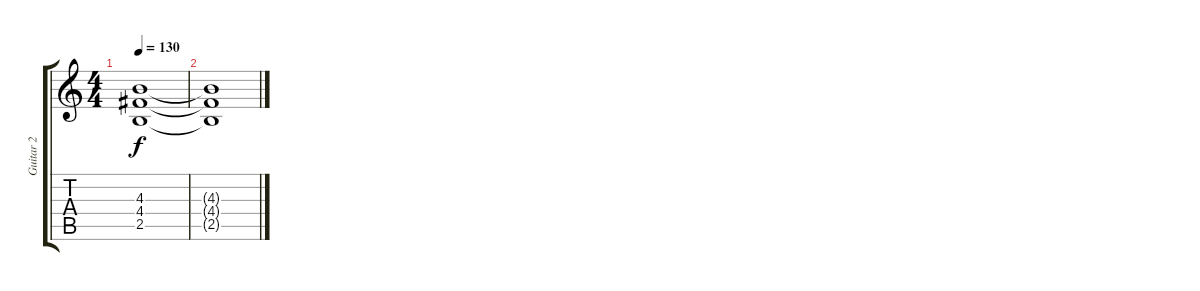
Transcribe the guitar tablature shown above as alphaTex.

\track ("Guitar 2" "Guitar 2") {instrument distortionguitar}
\staff {score tabs}
\tuning (E4 B3 G3 D3 A2 E2) {hide}
\ts (4 4)
\tempo 130
\clef g2
\ks c
(4.3{t} 4.4{t} 2.5{t}).1{dy f} |
(4.3{t} 4.4{t} 2.5{t}).1
